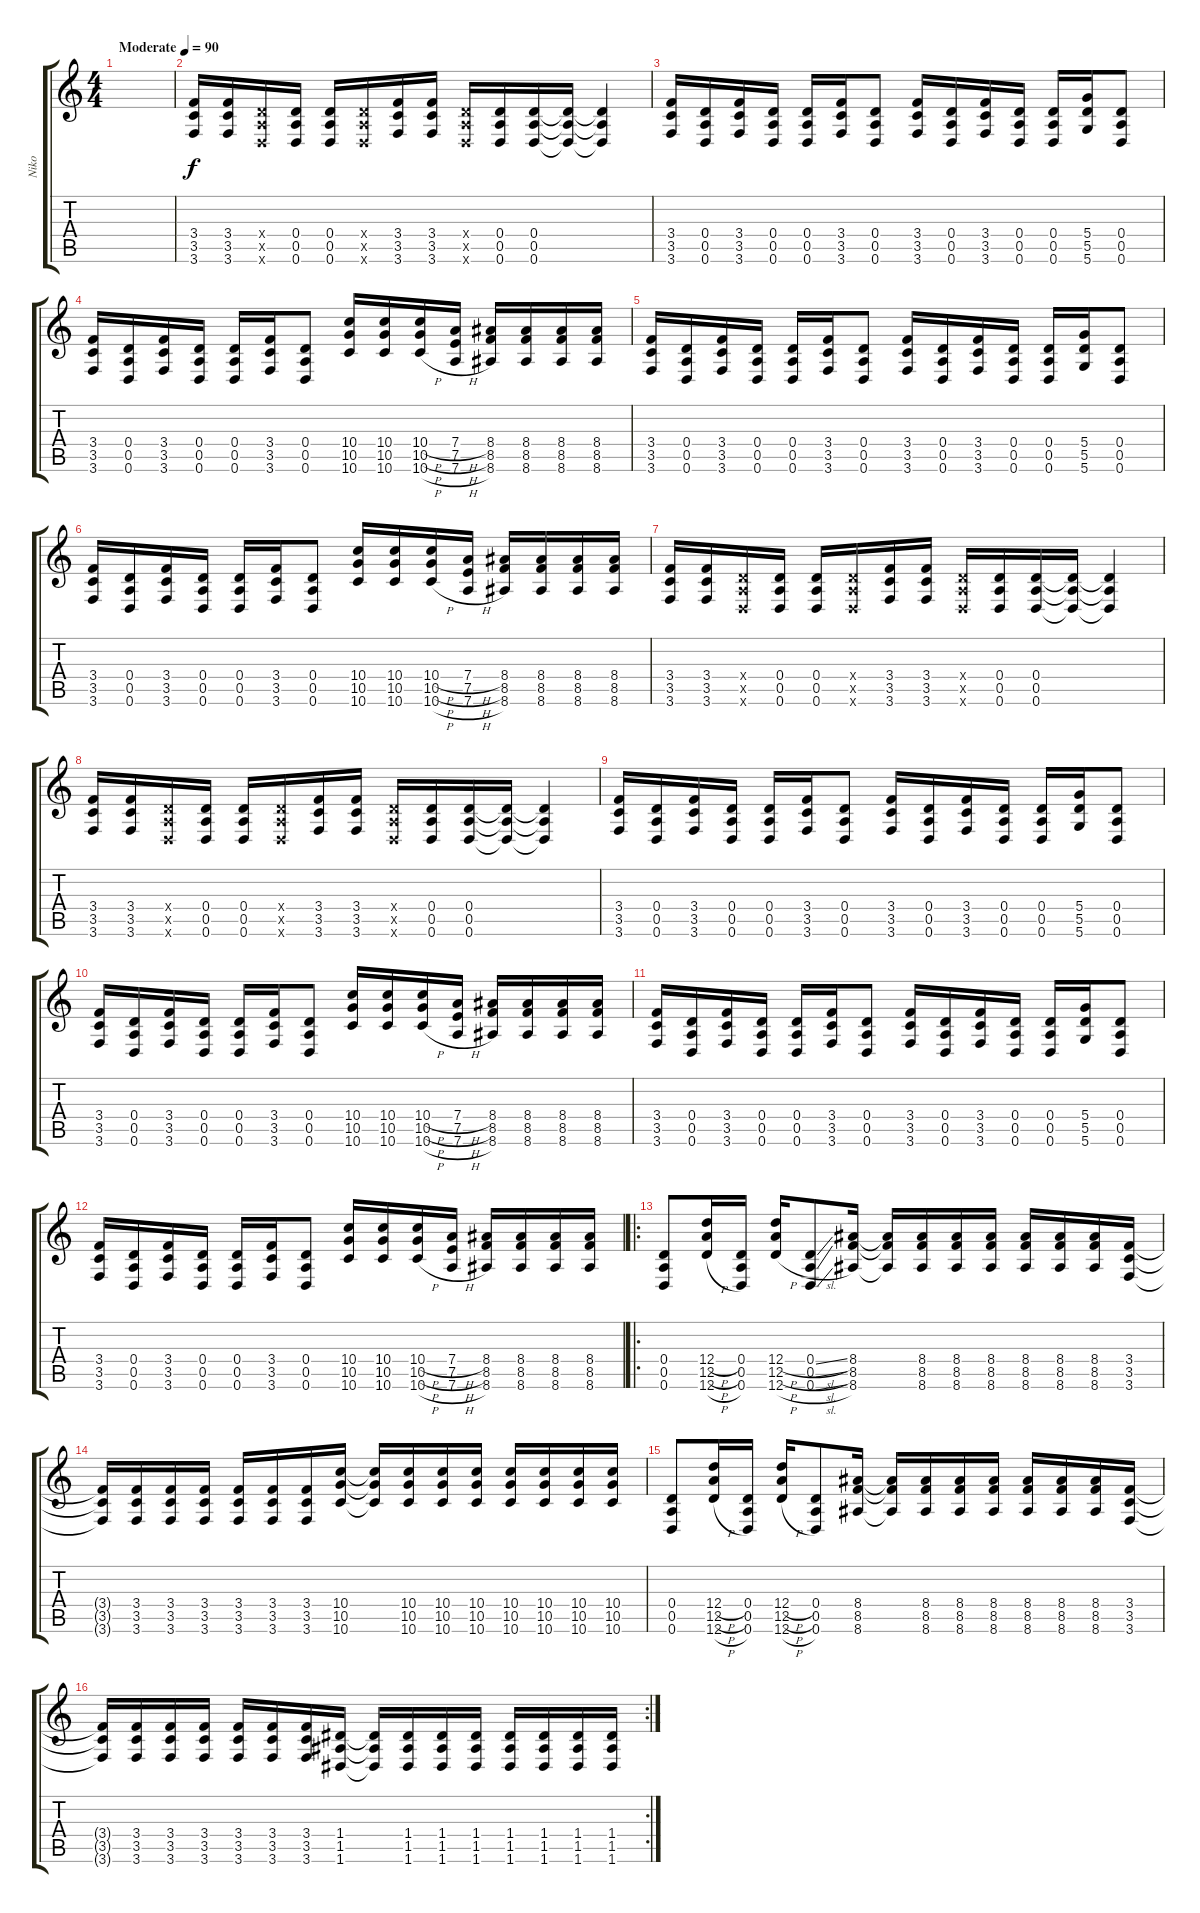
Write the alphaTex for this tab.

\track ("Niko" "Niko") {instrument distortionguitar}
\staff {score tabs}
\tuning (E4 B3 G3 D3 A2 D2) {hide}
\ts (4 4)
\tempo (90 "Moderate")
\clef g2
\ks c
|
(3.4 3.5 3.6).16 (3.4 3.5 3.6).16 (0.4{x} 0.5{x} 0.6{x}).16 (0.4 0.5 0.6).16 (0.4 0.5 0.6).16 (0.4{x} 0.5{x} 0.6{x}).16 (3.4 3.5 3.6).16 (3.4 3.5 3.6).16 (0.4{x} 0.5{x} 0.6{x}).16 (0.4 0.5 0.6).16 (0.4 0.5 0.6).16 (0.4{t} 0.5{t} 0.6{t}).16 (0.4{t} 0.5{t} 0.6{t}).4 |
(3.4 3.5 3.6).16 (0.4 0.5 0.6).16 (3.4 3.5 3.6).16 (0.4 0.5 0.6).16 (0.4 0.5 0.6).16 (3.4 3.5 3.6).16 (0.4 0.5 0.6).8 (3.4 3.5 3.6).16 (0.4 0.5 0.6).16 (3.4 3.5 3.6).16 (0.4 0.5 0.6).16 (0.4 0.5 0.6).16 (5.4 5.5 5.6).16 (0.4 0.5 0.6).8 |
(3.4 3.5 3.6).16 (0.4 0.5 0.6).16 (3.4 3.5 3.6).16 (0.4 0.5 0.6).16 (0.4 0.5 0.6).16 (3.4 3.5 3.6).16 (0.4 0.5 0.6).8 (10.4 10.5 10.6).16 (10.4 10.5 10.6).16 (10.4{h} 10.5{h} 10.6{h}).16 (7.4{h} 7.5{h} 7.6{h}).16 (8.4 8.5 8.6).16 (8.4 8.5 8.6).16 (8.4 8.5 8.6).16 (8.4 8.5 8.6).16 |
(3.4 3.5 3.6).16 (0.4 0.5 0.6).16 (3.4 3.5 3.6).16 (0.4 0.5 0.6).16 (0.4 0.5 0.6).16 (3.4 3.5 3.6).16 (0.4 0.5 0.6).8 (3.4 3.5 3.6).16 (0.4 0.5 0.6).16 (3.4 3.5 3.6).16 (0.4 0.5 0.6).16 (0.4 0.5 0.6).16 (5.4 5.5 5.6).16 (0.4 0.5 0.6).8 |
(3.4 3.5 3.6).16 (0.4 0.5 0.6).16 (3.4 3.5 3.6).16 (0.4 0.5 0.6).16 (0.4 0.5 0.6).16 (3.4 3.5 3.6).16 (0.4 0.5 0.6).8 (10.4 10.5 10.6).16 (10.4 10.5 10.6).16 (10.4{h} 10.5{h} 10.6{h}).16 (7.4{h} 7.5{h} 7.6{h}).16 (8.4 8.5 8.6).16 (8.4 8.5 8.6).16 (8.4 8.5 8.6).16 (8.4 8.5 8.6).16 |
(3.4 3.5 3.6).16 (3.4 3.5 3.6).16 (0.4{x} 0.5{x} 0.6{x}).16 (0.4 0.5 0.6).16 (0.4 0.5 0.6).16 (0.4{x} 0.5{x} 0.6{x}).16 (3.4 3.5 3.6).16 (3.4 3.5 3.6).16 (0.4{x} 0.5{x} 0.6{x}).16 (0.4 0.5 0.6).16 (0.4 0.5 0.6).16 (0.4{t} 0.5{t} 0.6{t}).16 (0.4{t} 0.5{t} 0.6{t}).4 |
(3.4 3.5 3.6).16 (3.4 3.5 3.6).16 (0.4{x} 0.5{x} 0.6{x}).16 (0.4 0.5 0.6).16 (0.4 0.5 0.6).16 (0.4{x} 0.5{x} 0.6{x}).16 (3.4 3.5 3.6).16 (3.4 3.5 3.6).16 (0.4{x} 0.5{x} 0.6{x}).16 (0.4 0.5 0.6).16 (0.4 0.5 0.6).16 (0.4{t} 0.5{t} 0.6{t}).16 (0.4{t} 0.5{t} 0.6{t}).4 |
(3.4 3.5 3.6).16 (0.4 0.5 0.6).16 (3.4 3.5 3.6).16 (0.4 0.5 0.6).16 (0.4 0.5 0.6).16 (3.4 3.5 3.6).16 (0.4 0.5 0.6).8 (3.4 3.5 3.6).16 (0.4 0.5 0.6).16 (3.4 3.5 3.6).16 (0.4 0.5 0.6).16 (0.4 0.5 0.6).16 (5.4 5.5 5.6).16 (0.4 0.5 0.6).8 |
(3.4 3.5 3.6).16 (0.4 0.5 0.6).16 (3.4 3.5 3.6).16 (0.4 0.5 0.6).16 (0.4 0.5 0.6).16 (3.4 3.5 3.6).16 (0.4 0.5 0.6).8 (10.4 10.5 10.6).16 (10.4 10.5 10.6).16 (10.4{h} 10.5{h} 10.6{h}).16 (7.4{h} 7.5{h} 7.6{h}).16 (8.4 8.5 8.6).16 (8.4 8.5 8.6).16 (8.4 8.5 8.6).16 (8.4 8.5 8.6).16 |
(3.4 3.5 3.6).16 (0.4 0.5 0.6).16 (3.4 3.5 3.6).16 (0.4 0.5 0.6).16 (0.4 0.5 0.6).16 (3.4 3.5 3.6).16 (0.4 0.5 0.6).8 (3.4 3.5 3.6).16 (0.4 0.5 0.6).16 (3.4 3.5 3.6).16 (0.4 0.5 0.6).16 (0.4 0.5 0.6).16 (5.4 5.5 5.6).16 (0.4 0.5 0.6).8 |
(3.4 3.5 3.6).16 (0.4 0.5 0.6).16 (3.4 3.5 3.6).16 (0.4 0.5 0.6).16 (0.4 0.5 0.6).16 (3.4 3.5 3.6).16 (0.4 0.5 0.6).8 (10.4 10.5 10.6).16 (10.4 10.5 10.6).16 (10.4{h} 10.5{h} 10.6{h}).16 (7.4{h} 7.5{h} 7.6{h}).16 (8.4 8.5 8.6).16 (8.4 8.5 8.6).16 (8.4 8.5 8.6).16 (8.4 8.5 8.6).16 |
\ro
(0.4 0.5 0.6).8 (12.4{h} 12.5{h} 12.6{h}).16 (0.4 0.5 0.6).16 (12.4{h} 12.5{h} 12.6{h}).16 (0.4{sl} 0.5{sl} 0.6{sl}).8 (8.4 8.5 8.6).16 (8.4{t} 8.5{t} 8.6{t}).16 (8.4 8.5 8.6).16 (8.4 8.5 8.6).16 (8.4 8.5 8.6).16 (8.4 8.5 8.6).16 (8.4 8.5 8.6).16 (8.4 8.5 8.6).16 (3.4 3.5 3.6).16 |
(3.4{t} 3.5{t} 3.6{t}).16 (3.4 3.5 3.6).16 (3.4 3.5 3.6).16 (3.4 3.5 3.6).16 (3.4 3.5 3.6).16 (3.4 3.5 3.6).16 (3.4 3.5 3.6).16 (10.4 10.5 10.6).16 (10.4{t} 10.5{t} 10.6{t}).16 (10.4 10.5 10.6).16 (10.4 10.5 10.6).16 (10.4 10.5 10.6).16 (10.4 10.5 10.6).16 (10.4 10.5 10.6).16 (10.4 10.5 10.6).16 (10.4 10.5 10.6).16 |
(0.4 0.5 0.6).8 (12.4{h} 12.5{h} 12.6{h}).16 (0.4 0.5 0.6).16 (12.4{h} 12.5{h} 12.6{h}).16 (0.4 0.5 0.6).8 (8.4 8.5 8.6).16 (8.4{t} 8.5{t} 8.6{t}).16 (8.4 8.5 8.6).16 (8.4 8.5 8.6).16 (8.4 8.5 8.6).16 (8.4 8.5 8.6).16 (8.4 8.5 8.6).16 (8.4 8.5 8.6).16 (3.4 3.5 3.6).16 |
\rc 2
(3.4{t} 3.5{t} 3.6{t}).16 (3.4 3.5 3.6).16 (3.4 3.5 3.6).16 (3.4 3.5 3.6).16 (3.4 3.5 3.6).16 (3.4 3.5 3.6).16 (3.4 3.5 3.6).16 (1.4 1.5 1.6).16 (1.4{t} 1.5{t} 1.6{t}).16 (1.4 1.5 1.6).16 (1.4 1.5 1.6).16 (1.4 1.5 1.6).16 (1.4 1.5 1.6).16 (1.4 1.5 1.6).16 (1.4 1.5 1.6).16 (1.4 1.5 1.6).16
